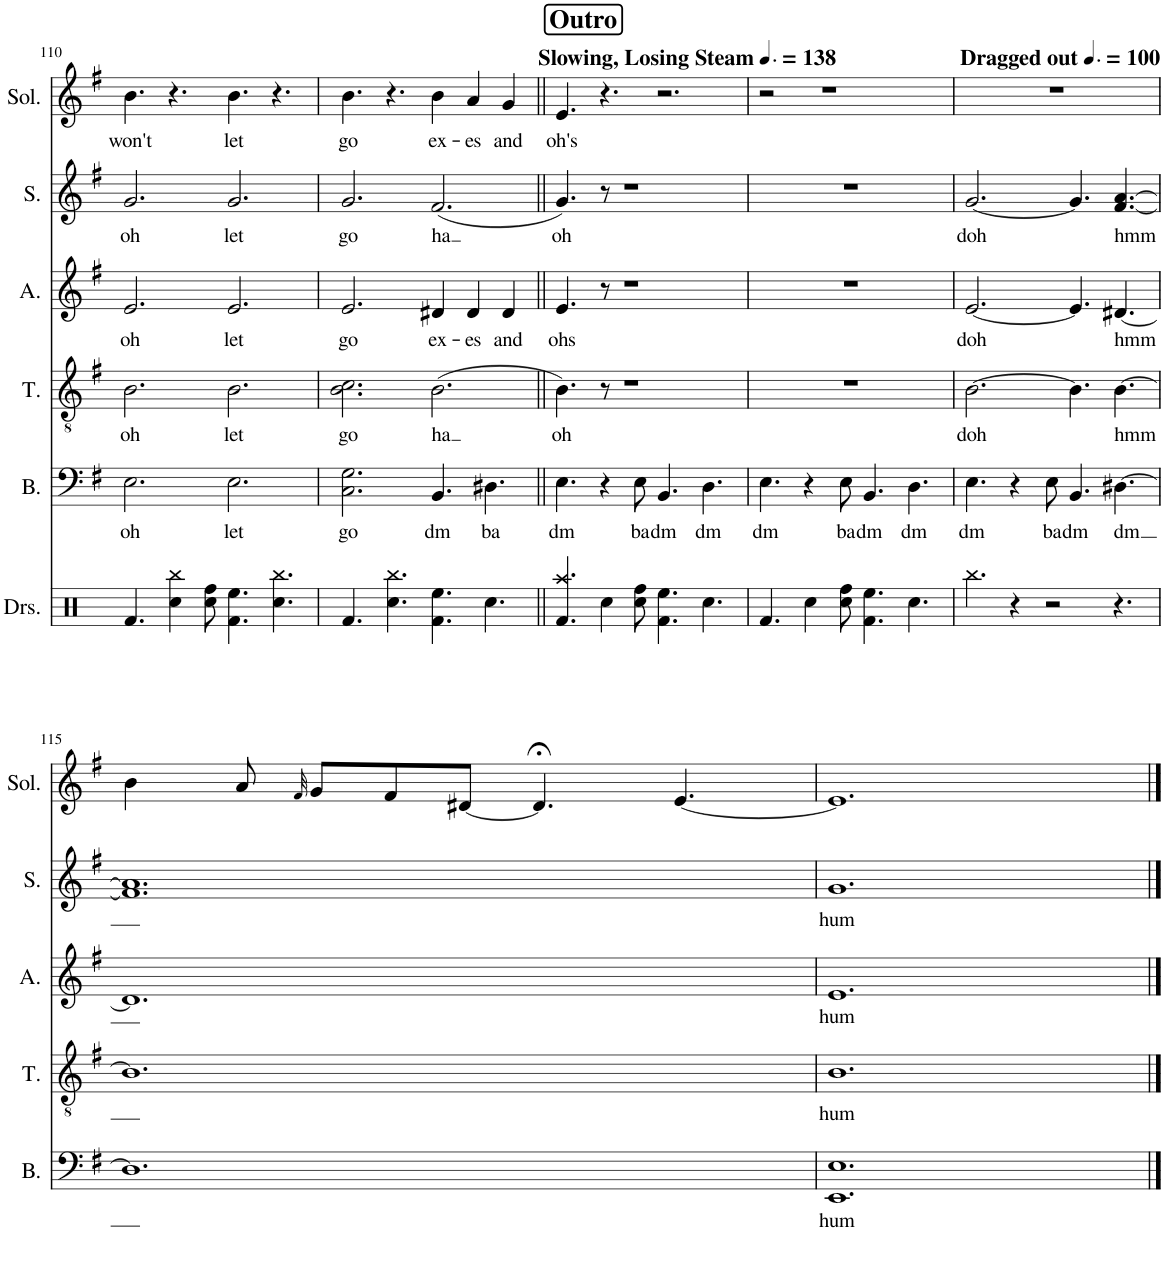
**kern	**text	**kern	**text	**kern	**text	**kern	**text	**kern	**text
*part5	*part5	*part4	*part4	*part3	*part3	*part2	*part2	*part1	*part1
*staff5	*staff5	*staff4	*staff4	*staff3	*staff3	*staff2	*staff2	*staff1	*staff1
*I"Bass	*	*I"Tenor	*	*I"Alto	*	*I"Soprano	*	*I"Solo	*
*I'B.	*	*I'T.	*	*I'A.	*	*I'S.	*	*I'Sol.	*
!!LO:PB:g=z
*clefF4	*	*clefGv2	*	*clefG2	*	*clefG2	*	*clefG2	*
*k[f#]	*	*k[f#]	*	*k[f#]	*	*k[f#]	*	*k[f#]	*
*M12/8	*	*M12/8	*	*M12/8	*	*M12/8	*	*M12/8	*
=110	=110	=110	=110	=110	=110	=110	=110	=110	=110
!	!LO:LY:b	!	!LO:LY:b	!	!LO:LY:b	!	!LO:LY:b	!	!LO:LY:b
2.E\	oh	2.B\	oh	2.e/	oh	2.g/	oh	4.b\	won't
.	.	.	.	.	.	.	.	4.r	.
!	!LO:LY:b	!	!LO:LY:b	!	!LO:LY:b	!	!LO:LY:b	!	!LO:LY:b
2.E\	let	2.B\	let	2.e/	let	2.g/	let	4.b\	let
.	.	.	.	.	.	.	.	4.r	.
=111	=111	=111	=111	=111	=111	=111	=111	=111	=111
!	!LO:LY:b	!	!LO:LY:b	!	!LO:LY:b	!	!LO:LY:b	!	!LO:LY:b
2.C\ 2.G\	go	2.B\ 2.c\	go	2.e/	go	2.g/	go	4.b\	go
.	.	.	.	.	.	.	.	4.r	.
!	!LO:LY:b	!	!LO:LY:b	!	!LO:LY:b	!	!LO:LY:b	!	!LO:LY:b
4.BB/	dm	(2.B\	ha	4d#X/	ex-	(2.f#/	ha	4b\	ex-
!	!	!	!	!	!LO:LY:b	!	!	!	!LO:LY:b
.	.	.	.	4d#/	-es	.	.	4a/	-es
!	!LO:LY:b	!	!	!	!	!	!	!	!
4.D#X\	ba	.	.	.	.	.	.	.	.
!	!	!	!	!	!LO:LY:b	!	!	!	!LO:LY:b
.	.	.	.	4d#/	and	.	.	4g/	and
=112||	=112||	=112||	=112||	=112||	=112||	=112||	=112||	=112||	=112||
!!LO:REH:place=s1:a:B:cj:fs=14:t=Outro
*	*	*	*	*	*	*	*	*MM207	*
!	!	!	!	!	!	!	!	!LO:TX:a:B:t=Slowing, Losing Steam	!
!	!LO:LY:b	!	!LO:LY:b	!	!LO:LY:b	!	!LO:LY:b	!	!LO:LY:b
4.E\	dm	4.B\)	oh	4.e/	ohs	4.g/)	oh	4.e/	oh's
4r	.	8r	.	8r	.	8r	.	4.r	.
.	.	1r	.	1r	.	1r	.	.	.
!	!LO:LY:b	!	!	!	!	!	!	!	!
8E\	ba	.	.	.	.	.	.	.	.
!	!LO:LY:b	!	!	!	!	!	!	!	!
4.BB/	dm	.	.	.	.	.	.	2.r	.
!	!LO:LY:b	!	!	!	!	!	!	!	!
4.D\	dm	.	.	.	.	.	.	.	.
=113	=113	=113	=113	=113	=113	=113	=113	=113	=113
!	!LO:LY:b	!	!	!	!	!	!	!	!
4.E\	dm	1.r	.	1.r	.	1.r	.	2r	.
4r	.	.	.	.	.	.	.	.	.
.	.	.	.	.	.	.	.	1r	.
!	!LO:LY:b	!	!	!	!	!	!	!	!
8E\	ba	.	.	.	.	.	.	.	.
!	!LO:LY:b	!	!	!	!	!	!	!	!
4.BB/	dm	.	.	.	.	.	.	.	.
!	!LO:LY:b	!	!	!	!	!	!	!	!
4.D\	dm	.	.	.	.	.	.	.	.
=114	=114	=114	=114	=114	=114	=114	=114	=114	=114
*	*	*	*	*	*	*	*	*MM150	*
!	!	!	!	!	!	!	!	!LO:TX:a:B:t=Dragged out	!
!	!LO:LY:b	!	!LO:LY:b	!	!LO:LY:b	!	!LO:LY:b	!	!
4.E\	dm	[2.B\	doh	[2.e/	doh	[2.g/	doh	1.r	.
4r	.	.	.	.	.	.	.	.	.
!	!LO:LY:b	!	!	!	!	!	!	!	!
8E\	ba	.	.	.	.	.	.	.	.
!	!LO:LY:b	!	!	!	!	!	!	!	!
4.BB/	dm	4.B\]	.	4.e/]	.	4.g/]	.	.	.
!	!LO:LY:b	!	!LO:LY:b	!	!LO:LY:b	!	!LO:LY:b	!	!
[4.D#X\	dm	[4.B\	hmm	[4.d#X/	hmm	[4.f#/ [4.a/	hmm	.	.
!!LO:LB:g=z
=115	=115	=115	=115	=115	=115	=115	=115	=115	=115
1.D#]	.	1.B]	.	1.d#]	.	1.f#] 1.a]	.	4b\	.
.	.	.	.	.	.	.	.	8a/	.
.	.	.	.	.	.	.	.	32qf#/	.
.	.	.	.	.	.	.	.	8g/L	.
.	.	.	.	.	.	.	.	8f#/	.
.	.	.	.	.	.	.	.	[8d#X/J	.
.	.	.	.	.	.	.	.	4.d#;</]	.
.	.	.	.	.	.	.	.	[4.e/	.
=116	=116	=116	=116	=116	=116	=116	=116	=116	=116
!	!LO:LY:b	!	!LO:LY:b	!	!LO:LY:b	!	!LO:LY:b	!	!
1.EE 1.E	hum	1.B	hum	1.e	hum	1.g	hum	1.e]	.
==	==	==	==	==	==	==	==	==	==
*-	*-	*-	*-	*-	*-	*-	*-	*-	*-
